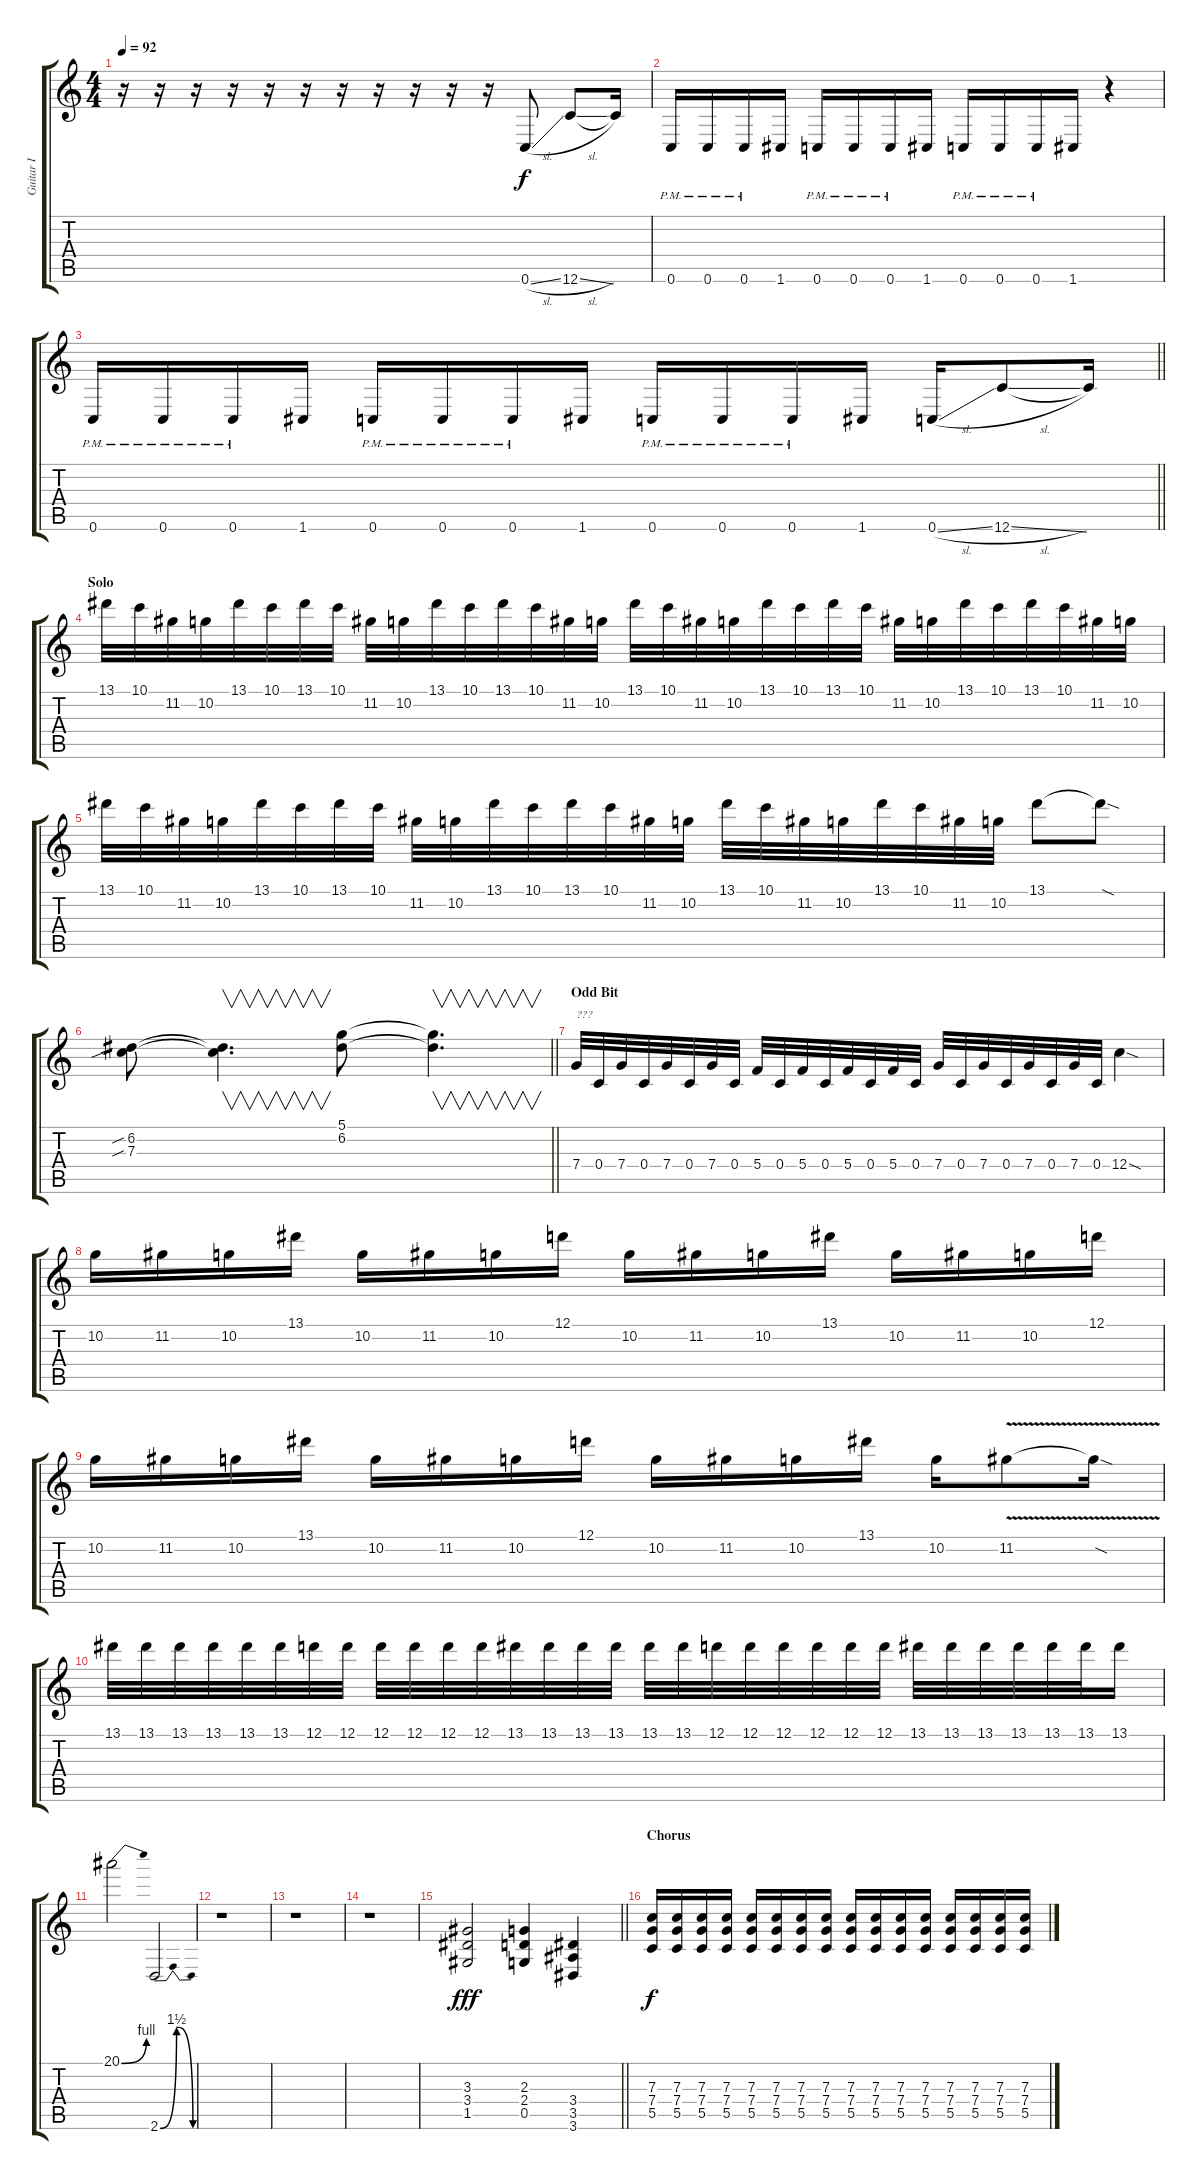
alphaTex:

\track ("Guitar I" "Guitar I") {solo instrument distortionguitar}
\staff {score tabs}
\tuning (D4 A3 F3 C3 G2 C2) {hide}
\ts (4 4)
\tempo 92
\clef g2
\ks c
r.16{dy f} r.16 r.16 r.16 r.16 r.16 r.16 r.16 r.16 r.16 r.16 0.6{sl}.8 12.6{sl}.8 12.6{t}.16 |
0.6{pm}.16 0.6{pm}.16 0.6{pm}.16 1.6.16 0.6{pm}.16 0.6{pm}.16 0.6{pm}.16 1.6.16 0.6{pm}.16 0.6{pm}.16 0.6{pm}.16 1.6.16 r.4 |
\barLineRight lightlight
0.6{pm}.16 0.6{pm}.16 0.6{pm}.16 1.6.16 0.6{pm}.16 0.6{pm}.16 0.6{pm}.16 1.6.16 0.6{pm}.16 0.6{pm}.16 0.6{pm}.16 1.6.16 0.6{sl}.16 12.6{sl}.8 12.6{t}.16 |
\section ("" "Solo")
13.1.32 10.1.32 11.2.32 10.2.32 13.1.32 10.1.32 13.1.32 10.1.32 11.2.32 10.2.32 13.1.32 10.1.32 13.1.32 10.1.32 11.2.32 10.2.32 13.1.32 10.1.32 11.2.32 10.2.32 13.1.32 10.1.32 13.1.32 10.1.32 11.2.32 10.2.32 13.1.32 10.1.32 13.1.32 10.1.32 11.2.32 10.2.32 |
13.1.32 10.1.32 11.2.32 10.2.32 13.1.32 10.1.32 13.1.32 10.1.32 11.2.32 10.2.32 13.1.32 10.1.32 13.1.32 10.1.32 11.2.32 10.2.32 13.1.32 10.1.32 11.2.32 10.2.32 13.1.32 10.1.32 11.2.32 10.2.32 13.1.8 13.1{sod t}.8 |
\barLineRight lightlight
(6.2{sib} 7.3{sib}).8 (6.2{t} 7.3{t}).4{v d} (5.1 6.2).8 (5.1{t} 6.2{t}).4{v d} |
\section ("" "Odd Bit")
7.4.32{txt "???" instrument distortionguitar} 0.4.32 7.4.32 0.4.32 7.4.32 0.4.32 7.4.32 0.4.32 5.4.32 0.4.32 5.4.32 0.4.32 5.4.32 0.4.32 5.4.32 0.4.32 7.4.32 0.4.32 7.4.32 0.4.32 7.4.32 0.4.32 7.4.32 0.4.32 12.4{sod}.4 |
10.2.16{instrument distortionguitar} 11.2.16 10.2.16 13.1.16 10.2.16 11.2.16 10.2.16 12.1.16 10.2.16 11.2.16 10.2.16 13.1.16 10.2.16 11.2.16 10.2.16 12.1.16 |
10.2.16 11.2.16 10.2.16 13.1.16 10.2.16 11.2.16 10.2.16 12.1.16 10.2.16 11.2.16 10.2.16 13.1.16 10.2.16 11.2{v}.8 11.2{sod t}.16 |
13.1.32 13.1.32 13.1.32 13.1.32 13.1.32 13.1.32 12.1.32 12.1.32 12.1.32 12.1.32 12.1.32 12.1.32 13.1.32 13.1.32 13.1.32 13.1.32 13.1.32 13.1.32 12.1.32 12.1.32 12.1.32 12.1.32 12.1.32 12.1.32 13.1.32 13.1.32 13.1.32 13.1.32 13.1.32 13.1.32 13.1.16 |
20.1{be (bend 0 0 60 4)}.2 2.6{be (bendrelease 0 0 15 6 15 6 60 0)}.2 |
r.1 |
r.1 |
r.1 |
\barLineRight lightlight
(3.3 3.4 1.5).2{dy fff} (2.3 2.4 0.5).4 (3.4 3.5 3.6).4 |
\section ("" "Chorus")
(7.3 7.4 5.5).16{dy f} (7.3 7.4 5.5).16 (7.3 7.4 5.5).16 (7.3 7.4 5.5).16 (7.3 7.4 5.5).16 (7.3 7.4 5.5).16 (7.3 7.4 5.5).16 (7.3 7.4 5.5).16 (7.3 7.4 5.5).16 (7.3 7.4 5.5).16 (7.3 7.4 5.5).16 (7.3 7.4 5.5).16 (7.3 7.4 5.5).16 (7.3 7.4 5.5).16 (7.3 7.4 5.5).16 (7.3 7.4 5.5).16
